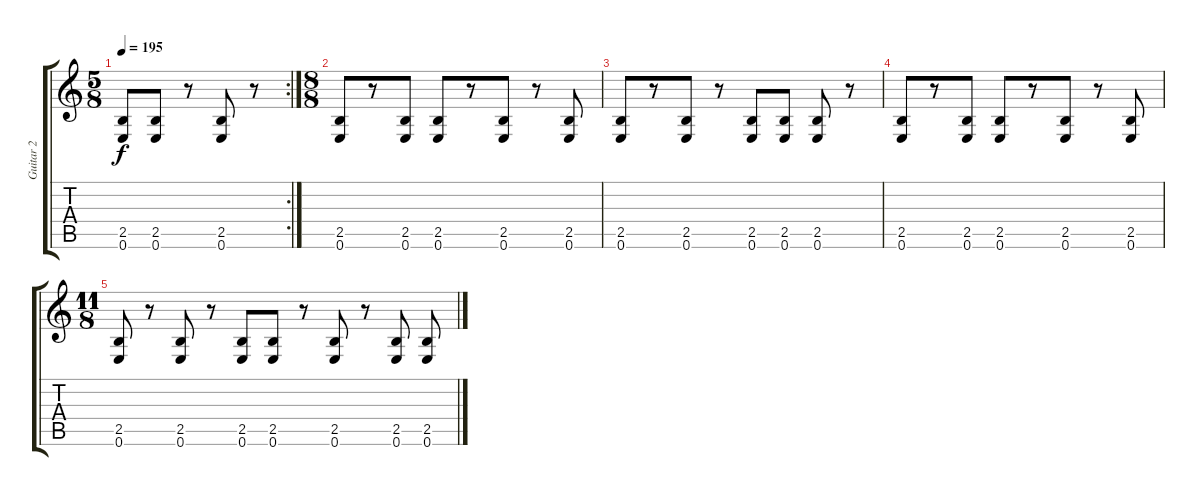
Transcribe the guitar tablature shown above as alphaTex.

\track ("Guitar 2" "Guitar 2") {instrument distortionguitar}
\staff {score tabs}
\tuning (E4 B3 G3 D3 A2 E2) {hide}
\rc 2
\ts (5 8)
\tempo 195
\clef g2
\ks c
(2.5 0.6).8{dy f} (2.5 0.6).8 r.8 (2.5 0.6).8 r.8 |
\ts (8 8)
(2.5 0.6).8 r.8 (2.5 0.6).8 (2.5 0.6).8 r.8 (2.5 0.6).8 r.8 (2.5 0.6).8 |
(2.5 0.6).8 r.8 (2.5 0.6).8 r.8 (2.5 0.6).8 (2.5 0.6).8 (2.5 0.6).8 r.8 |
(2.5 0.6).8 r.8 (2.5 0.6).8 (2.5 0.6).8 r.8 (2.5 0.6).8 r.8 (2.5 0.6).8 |
\ts (11 8)
(2.5 0.6).8 r.8 (2.5 0.6).8 r.8 (2.5 0.6).8 (2.5 0.6).8 r.8 (2.5 0.6).8 r.8 (2.5 0.6).8 (2.5 0.6).8
